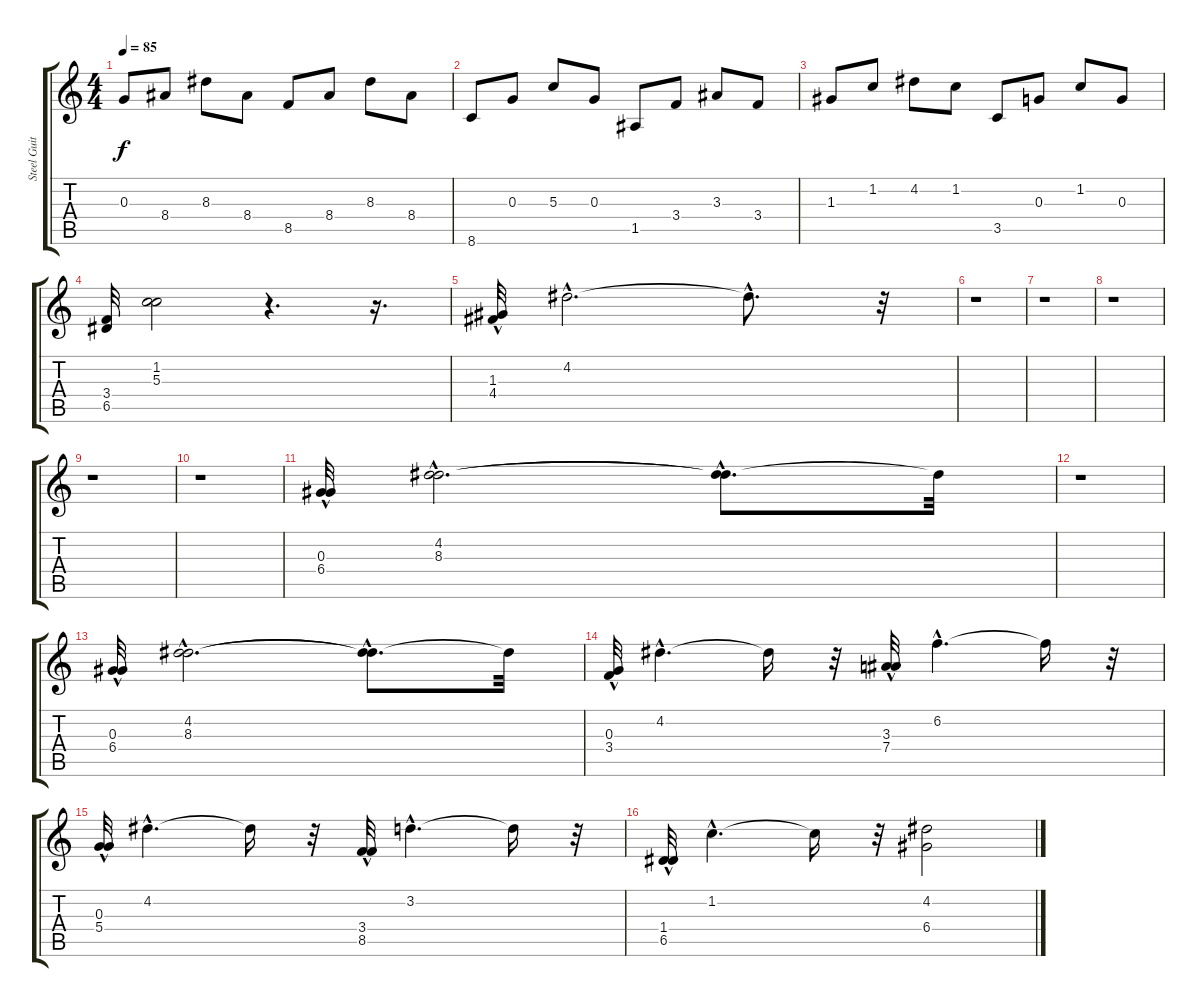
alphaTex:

\track ("Steel Guitar" "Steel Guit") {instrument acousticguitarsteel}
\staff {score tabs}
\tuning (E4 B3 G3 D3 A2 E2) {hide}
\ts (4 4)
\tempo 85
\clef g2
\ks c
0.3.8{dy f} 8.4.8 8.3.8 8.4.8 8.5.8 8.4.8 8.3.8 8.4.8 |
8.6.8 0.3.8 5.3.8 0.3.8 1.5.8 3.4.8 3.3.8 3.4.8 |
1.3.8 1.2.8 4.2.8 1.2.8 3.5.8 0.3.8 1.2.8 0.3.8 |
(3.4 6.5).32 (1.2 5.3).2 r.4{d} r.16{d} |
(1.3{hac} 4.4{hac}).32 4.2{hac}.2{d} 4.2{hac t}.8{d} r.32 |
r.1 |
r.1 |
r.1 |
r.1 |
r.1 |
(0.3{hac} 6.4).32 (4.2{hac} 8.3{hac}).2{d} (4.2{hac t} 8.3{hac t}).8{d} 4.2{t}.32 |
r.1 |
(0.3{hac} 6.4).32 (4.2{hac} 8.3{hac}).2{d} (4.2{hac t} 8.3{hac t}).8{d} 4.2{t}.32 |
(0.3 3.4{hac}).32 4.2{hac}.4{d} 4.2{t}.16 r.32 (3.3 7.4{hac}).32 6.2{hac}.4{d} 6.2{t}.16 r.32 |
(0.3 5.4{hac}).32 4.2{hac}.4{d} 4.2{t}.16 r.32 (3.4 8.5{hac}).32 3.2{hac}.4{d} 3.2{t}.16 r.32 |
(1.4 6.5{hac}).32 1.2{hac}.4{d} 1.2{t}.16 r.32 (4.2 6.4).2
